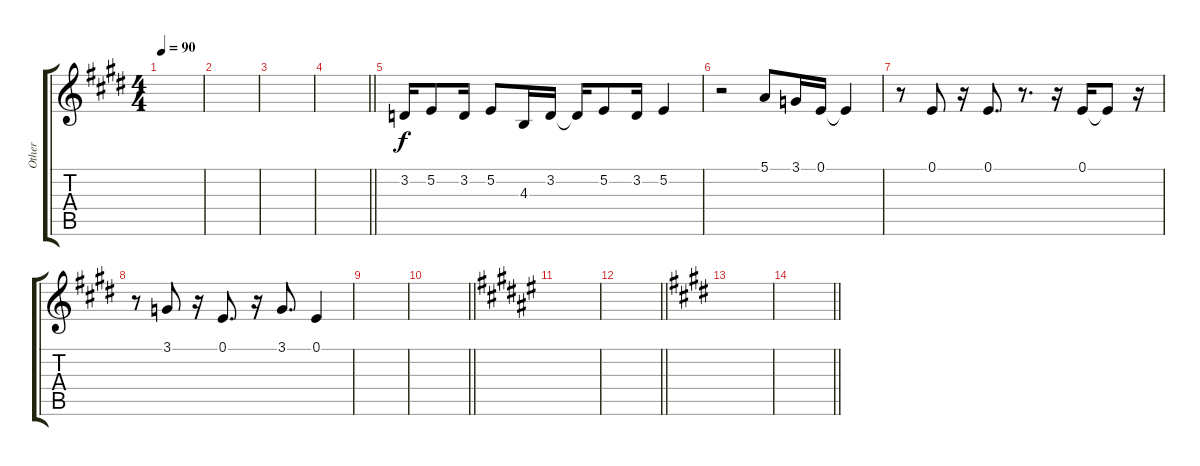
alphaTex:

\track ("Other" "Other") {instrument lead1square}
\staff {score tabs}
\tuning (E4 B3 G3 D3 A2 E2) {hide}
\ts (4 4)
\tempo 90
\clef g2
\ks e
|
|
|
\barLineRight lightlight
|
3.2.16 5.2.8 3.2.16 5.2.8 4.3.16 3.2.16 3.2{t}.16 5.2.8 3.2.16 5.2.4 |
r.2 5.1.8 3.1.16 0.1.16 0.1{t}.4 |
r.8 0.1.8 r.16 0.1.8{d} r.8{d} r.16 0.1.16 0.1{t}.8 r.16 |
r.8 3.1.8 r.16 0.1.8{d} r.16 3.1.8{d} 0.1.4 |
|
\barLineRight lightlight
|
\ks f#
|
\barLineRight lightlight
|
\ks e
|
\barLineRight lightlight
